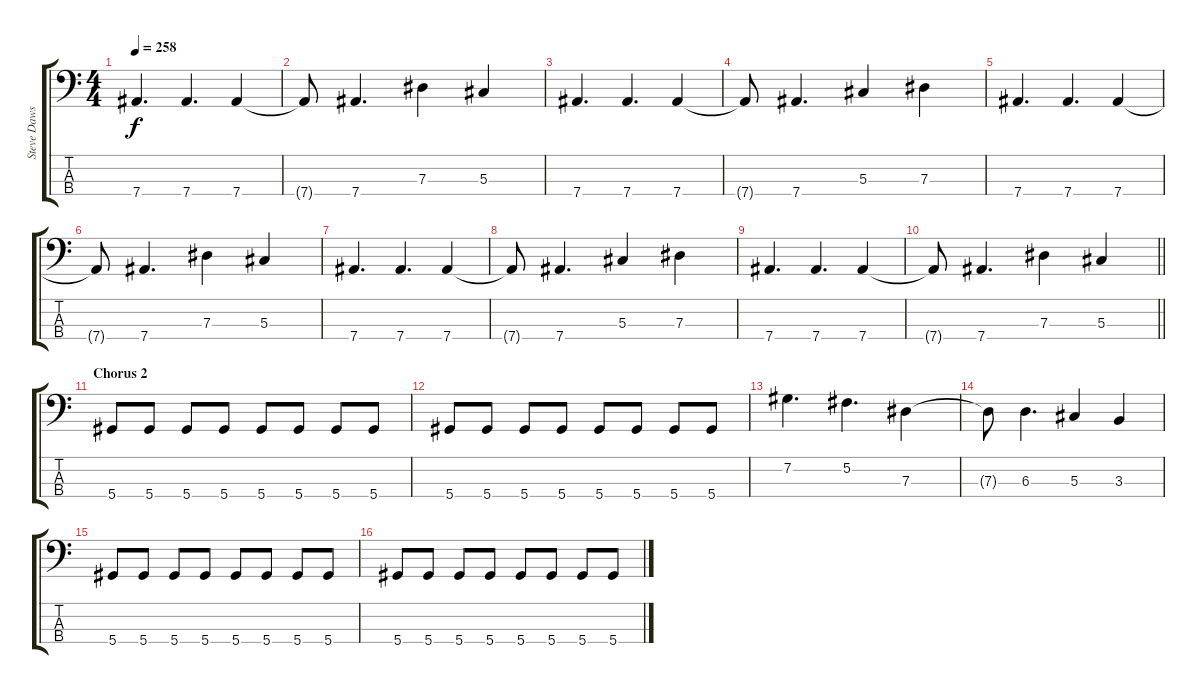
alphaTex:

\track ("Steve Dawson" "Steve Daws") {instrument electricbassfinger}
\staff {score tabs}
\tuning (Gb2 Db2 Ab1 Eb1) {hide}
\ts (4 4)
\tempo 258
\clef f4
\ks c
7.4.4{d dy f} 7.4.4{d} 7.4.4 |
7.4{t}.8 7.4.4{d} 7.3.4 5.3.4 |
7.4.4{d} 7.4.4{d} 7.4.4 |
7.4{t}.8 7.4.4{d} 5.3.4 7.3.4 |
7.4.4{d} 7.4.4{d} 7.4.4 |
7.4{t}.8 7.4.4{d} 7.3.4 5.3.4 |
7.4.4{d} 7.4.4{d} 7.4.4 |
7.4{t}.8 7.4.4{d} 5.3.4 7.3.4 |
7.4.4{d} 7.4.4{d} 7.4.4 |
\barLineRight lightlight
7.4{t}.8 7.4.4{d} 7.3.4 5.3.4 |
\section ("" "Chorus 2")
5.4.8 5.4.8 5.4.8 5.4.8 5.4.8 5.4.8 5.4.8 5.4.8 |
5.4.8 5.4.8 5.4.8 5.4.8 5.4.8 5.4.8 5.4.8 5.4.8 |
7.2.4{d} 5.2.4{d} 7.3.4 |
7.3{t}.8 6.3.4{d} 5.3.4 3.3.4 |
5.4.8 5.4.8 5.4.8 5.4.8 5.4.8 5.4.8 5.4.8 5.4.8 |
5.4.8 5.4.8 5.4.8 5.4.8 5.4.8 5.4.8 5.4.8 5.4.8
